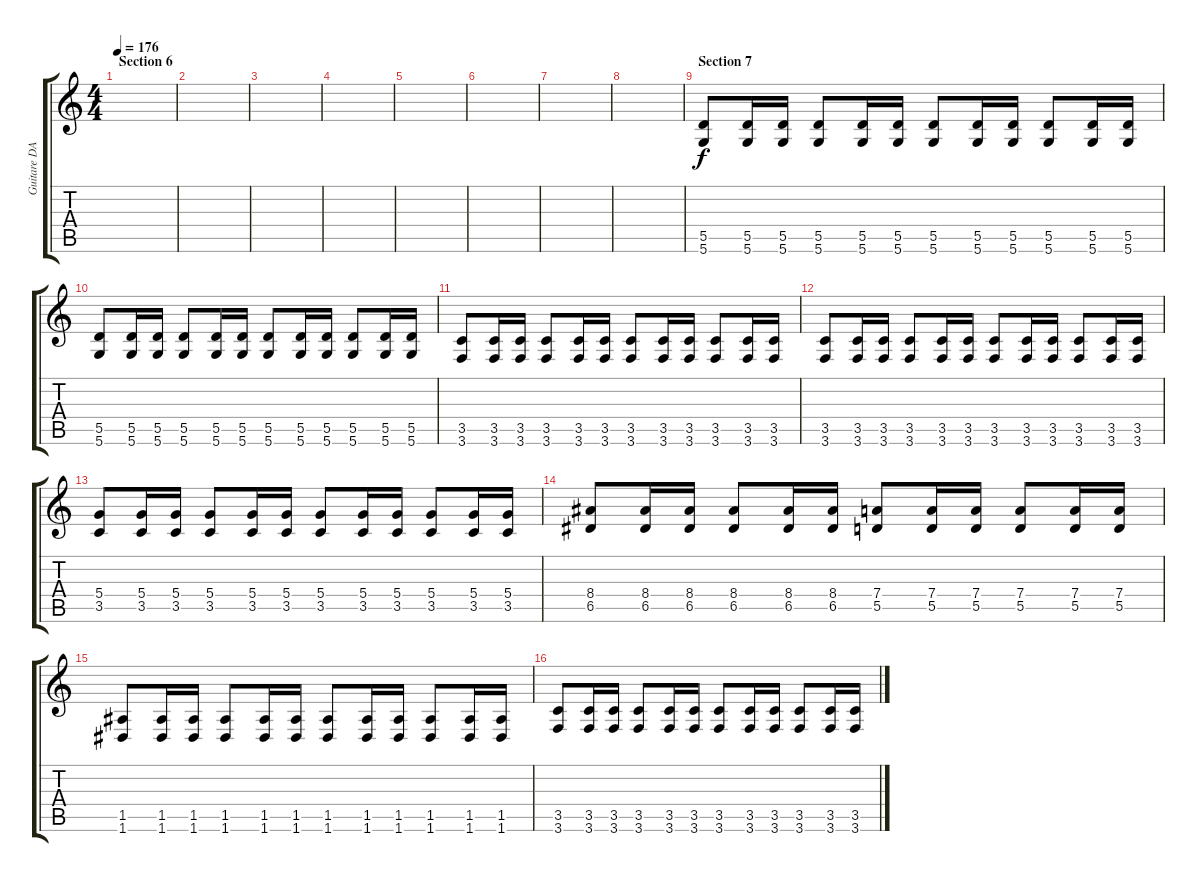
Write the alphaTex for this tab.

\track ("Guitare DADGBE" "Guitare DA") {instrument distortionguitar}
\staff {score tabs}
\tuning (E4 B3 G3 D3 A2 D2) {hide}
\ts (4 4)
\section ("" "Section 6")
\tempo 176
\clef g2
\ks c
|
|
|
|
|
|
|
|
\section ("" "Section 7")
(5.5 5.6).8 (5.5 5.6).16 (5.5 5.6).16 (5.5 5.6).8 (5.5 5.6).16 (5.5 5.6).16 (5.5 5.6).8 (5.5 5.6).16 (5.5 5.6).16 (5.5 5.6).8 (5.5 5.6).16 (5.5 5.6).16 |
(5.5 5.6).8 (5.5 5.6).16 (5.5 5.6).16 (5.5 5.6).8 (5.5 5.6).16 (5.5 5.6).16 (5.5 5.6).8 (5.5 5.6).16 (5.5 5.6).16 (5.5 5.6).8 (5.5 5.6).16 (5.5 5.6).16 |
(3.5 3.6).8 (3.5 3.6).16 (3.5 3.6).16 (3.5 3.6).8 (3.5 3.6).16 (3.5 3.6).16 (3.5 3.6).8 (3.5 3.6).16 (3.5 3.6).16 (3.5 3.6).8 (3.5 3.6).16 (3.5 3.6).16 |
(3.5 3.6).8 (3.5 3.6).16 (3.5 3.6).16 (3.5 3.6).8 (3.5 3.6).16 (3.5 3.6).16 (3.5 3.6).8 (3.5 3.6).16 (3.5 3.6).16 (3.5 3.6).8 (3.5 3.6).16 (3.5 3.6).16 |
(5.4 3.5).8 (5.4 3.5).16 (5.4 3.5).16 (5.4 3.5).8 (5.4 3.5).16 (5.4 3.5).16 (5.4 3.5).8 (5.4 3.5).16 (5.4 3.5).16 (5.4 3.5).8 (5.4 3.5).16 (5.4 3.5).16 |
(8.4 6.5).8 (8.4 6.5).16 (8.4 6.5).16 (8.4 6.5).8 (8.4 6.5).16 (8.4 6.5).16 (7.4 5.5).8 (7.4 5.5).16 (7.4 5.5).16 (7.4 5.5).8 (7.4 5.5).16 (7.4 5.5).16 |
(1.5 1.6).8 (1.5 1.6).16 (1.5 1.6).16 (1.5 1.6).8 (1.5 1.6).16 (1.5 1.6).16 (1.5 1.6).8 (1.5 1.6).16 (1.5 1.6).16 (1.5 1.6).8 (1.5 1.6).16 (1.5 1.6).16 |
(3.5 3.6).8 (3.5 3.6).16 (3.5 3.6).16 (3.5 3.6).8 (3.5 3.6).16 (3.5 3.6).16 (3.5 3.6).8 (3.5 3.6).16 (3.5 3.6).16 (3.5 3.6).8 (3.5 3.6).16 (3.5 3.6).16
